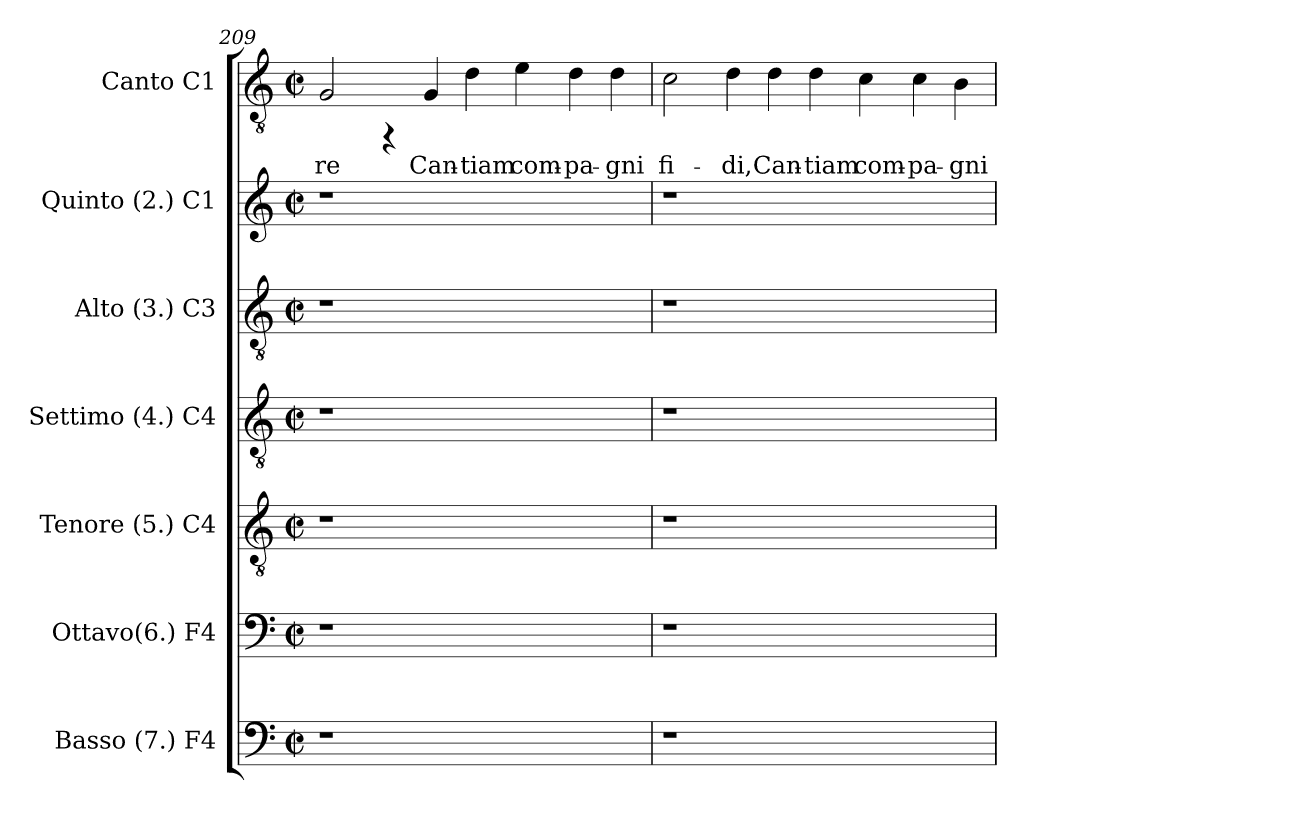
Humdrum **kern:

**kern	**kern	**kern	**kern	**kern	**kern	**kern	**text
*part7	*part6	*part5	*part4	*part3	*part2	*part1	*part1
*staff7	*staff6	*staff5	*staff4	*staff3	*staff2	*staff1	*staff1
*I"Basso (7.)  F4	*I"Ottavo(6.)  F4	*I"Tenore (5.)  C4	*I"Settimo (4.)  C4	*I"Alto (3.)  C3	*I"Quinto (2.)  C1	*I"Canto  C1	*
*	*	*I'T	*	*I'A	*	*I'C	*
*clefF4	*clefF4	*clefGv2	*clefGv2	*clefGv2	*clefG2	*clefGv2	*
*k[]	*k[]	*k[]	*k[]	*k[]	*k[]	*k[]	*
*C:	*C:	*C:	*C:	*C:	*C:	*C:	*
*M2/2	*M2/2	*M2/2	*M2/2	*M2/2	*M2/2	*M2/2	*
*met(c|)	*met(c|)	*met(c|)	*met(c|)	*met(c|)	*met(c|)	*met(c|)	*
=209	=209	=209	=209	=209	=209	=209	=209
!	!	!	!	!	!	!	!LO:LY:b:cj
1r	1r	1r	1r	1r	1r	2G/	-re
.	.	.	.	.	.	4rFF	.
!	!	!	!	!	!	!	!LO:LY:b:cj
.	.	.	.	.	.	4G/	Can-
!	!	!	!	!	!	!	!LO:LY:b:cj
1ryy	1ryy	1ryy	1ryy	1ryy	1ryy	4d\	-tiam
!	!	!	!	!	!	!	!LO:LY:b:cj
.	.	.	.	.	.	4e\	com-
!	!	!	!	!	!	!	!LO:LY:b:cj
.	.	.	.	.	.	4d\	-pa-
!	!	!	!	!	!	!	!LO:LY:b:cj
.	.	.	.	.	.	4d\	-gni
!!LO:LB:g=z
=210	=210	=210	=210	=210	=210	=210	=210
!	!	!	!	!	!	!	!LO:LY:b:cj
1r	1r	1r	1r	1r	1r	2c\	fi-
!	!	!	!	!	!	!	!LO:LY:b:cj
.	.	.	.	.	.	4d\	-di,
!	!	!	!	!	!	!	!LO:LY:b:cj
.	.	.	.	.	.	4d\	Can-
!	!	!	!	!	!	!	!LO:LY:b:cj
1ryy	1ryy	1ryy	1ryy	1ryy	1ryy	4d\	-tiam
!	!	!	!	!	!	!	!LO:LY:b:cj
.	.	.	.	.	.	4c\	com-
!	!	!	!	!	!	!	!LO:LY:b:cj
.	.	.	.	.	.	4c\	-pa-
!	!	!	!	!	!	!	!LO:LY:b:cj
.	.	.	.	.	.	4B\	-gni
=	=	=	=	=	=	=	=
*-	*-	*-	*-	*-	*-	*-	*-
